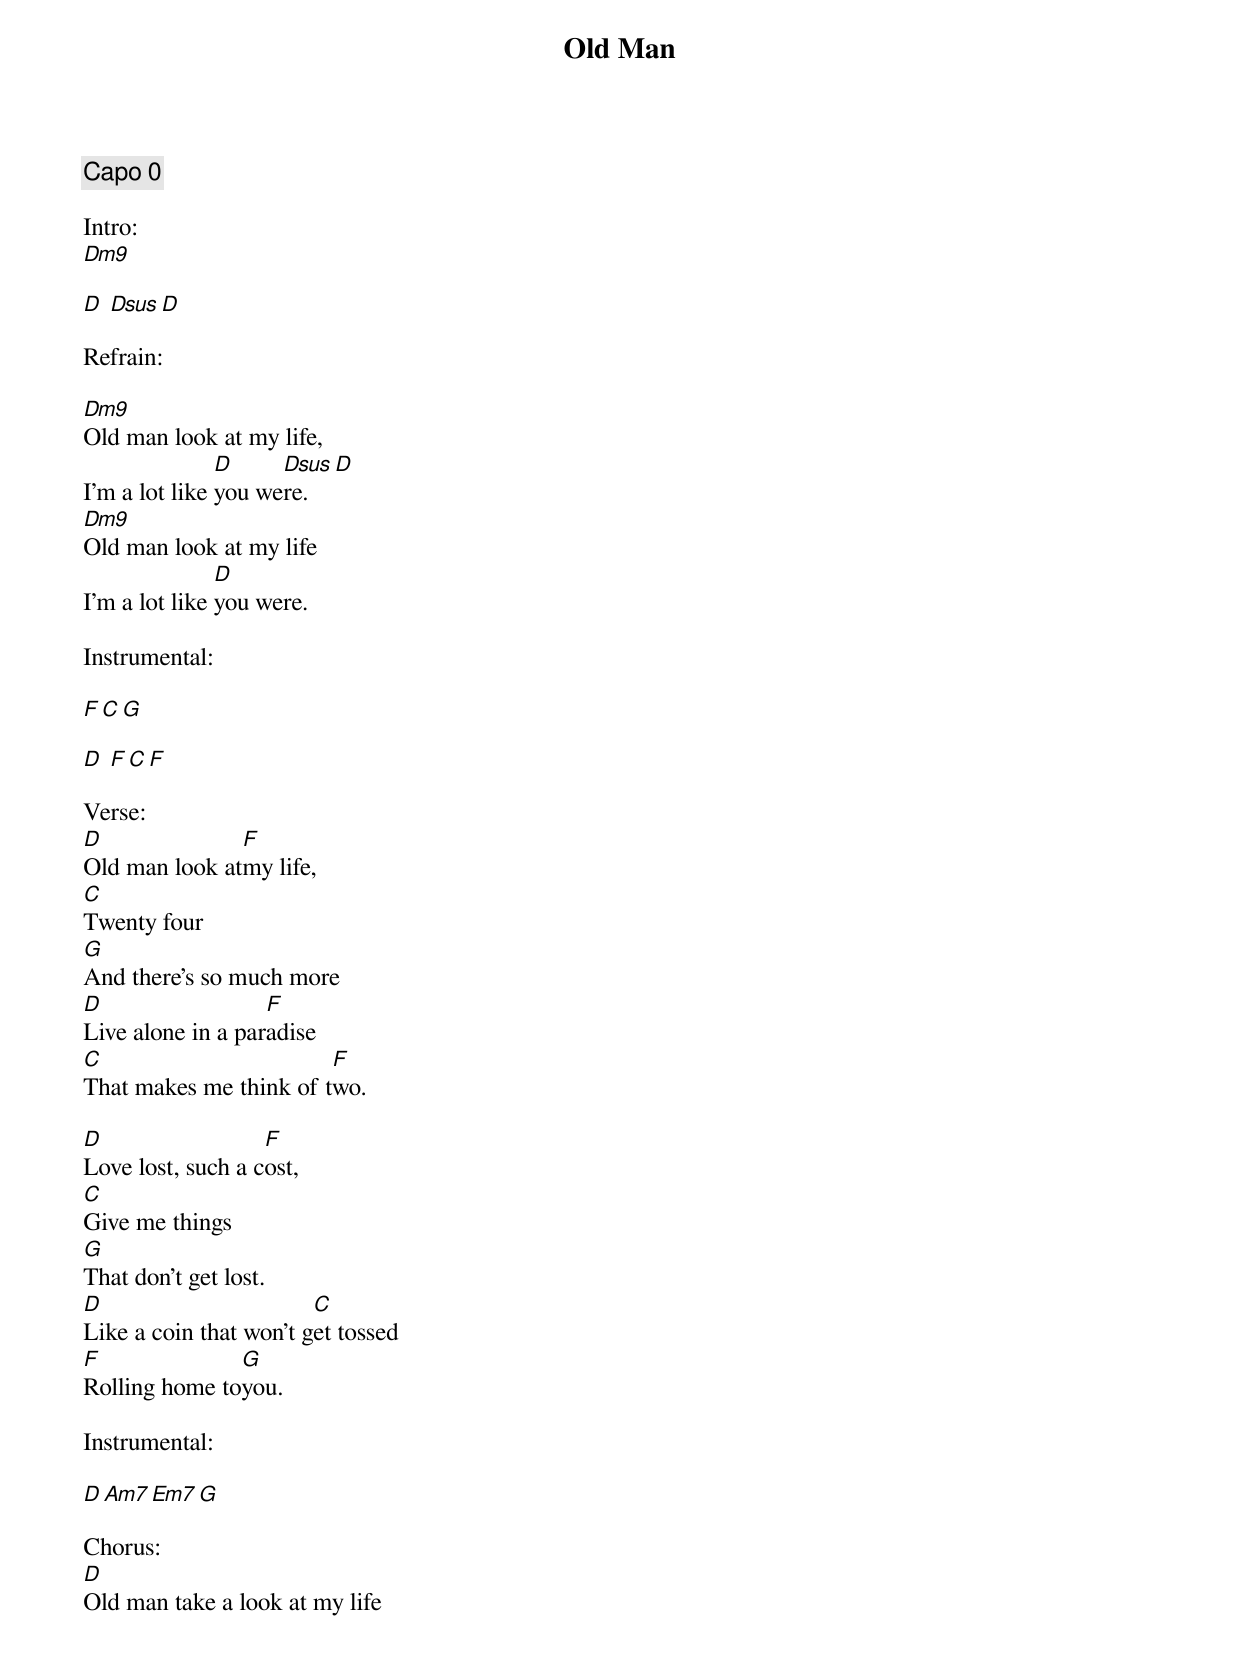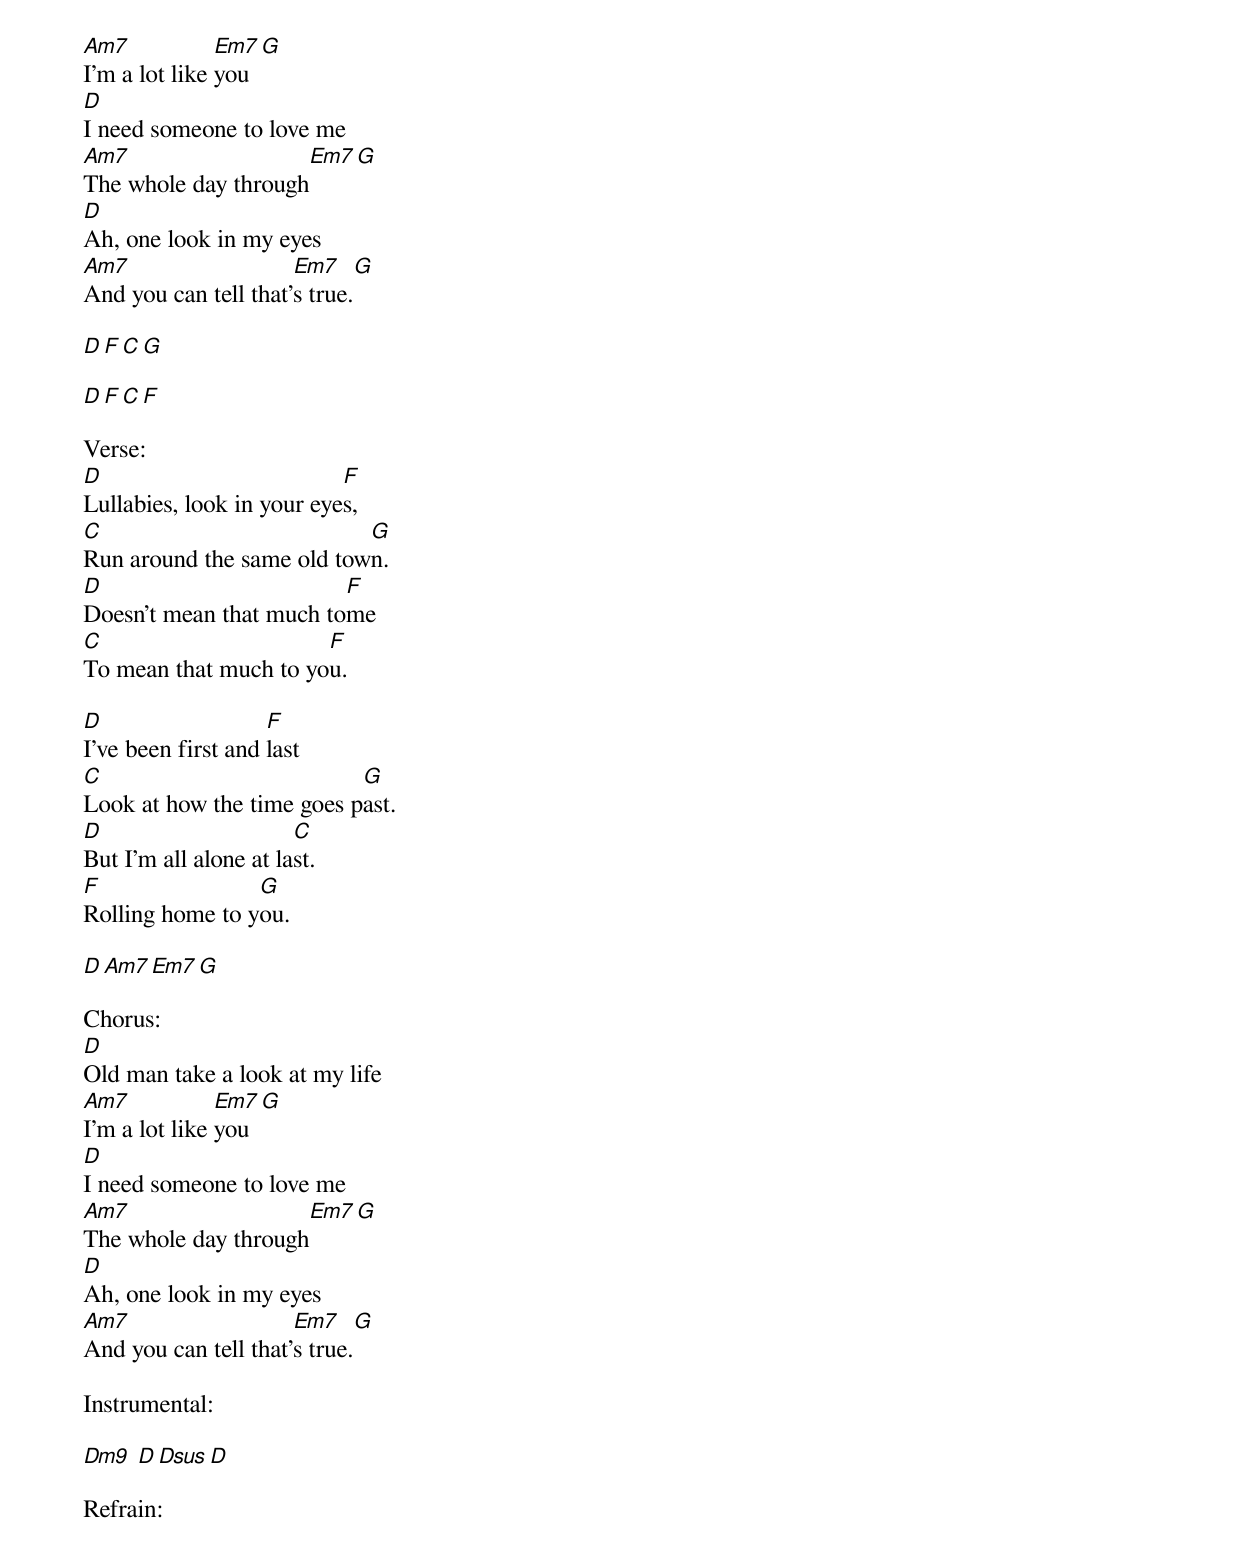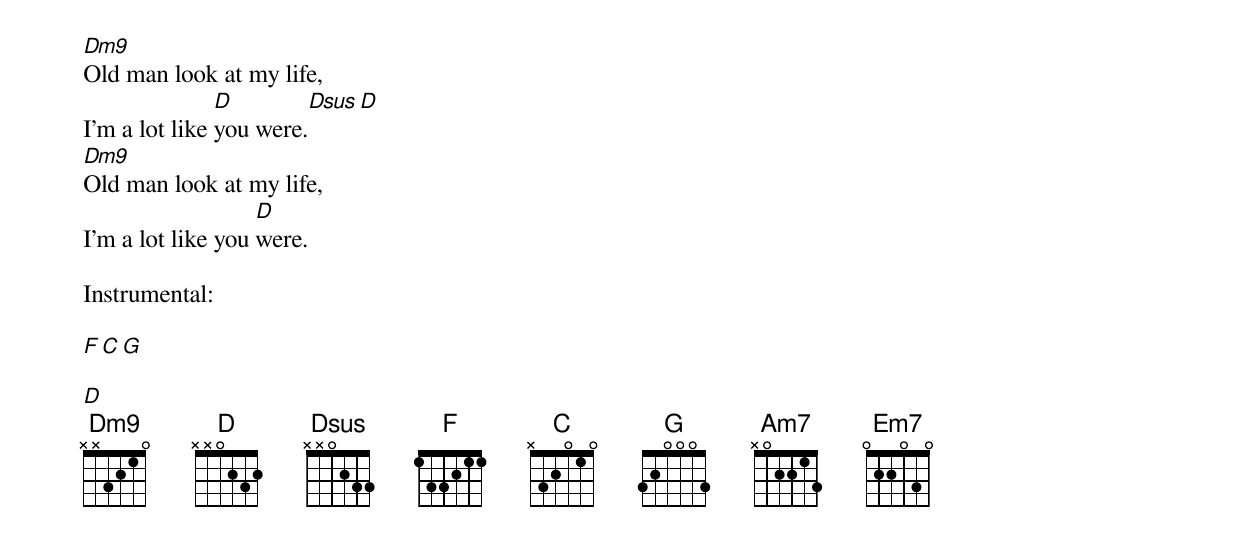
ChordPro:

{title:Old Man}
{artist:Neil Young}
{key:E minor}
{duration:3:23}
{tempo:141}
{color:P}

{comment: Capo 0}

Intro:
[Dm9]

[D] [Dsus][D]

Refrain:

[Dm9]Old man look at my life,
I'm a lot like [D]you we[Dsus]re.[D]
[Dm9]Old man look at my life
I'm a lot like [D]you were.

Instrumental:

[F][C][G]

[D] [F][C][F]

Verse:
[D]Old man look at[F]my life,
[C]Twenty four
[G]And there's so much more
[D]Live alone in a par[F]adise
[C]That makes me think of t[F]wo.

[D]Love lost, such a c[F]ost,
[C]Give me things
[G]That don't get lost.
[D]Like a coin that won't g[C]et tossed
[F]Rolling home to[G]you.

Instrumental:

[D][Am7][Em7][G]

Chorus:
[D]Old man take a look at my life
[Am7]I'm a lot like [Em7]you[G]
[D]I need someone to love me
[Am7]The whole day through[Em7][G]
[D]Ah, one look in my eyes
[Am7]And you can tell that'[Em7]s true.[G]

[D][F][C][G]

[D][F][C][F]

Verse:
[D]Lullabies, look in your eye[F]s,
[C]Run around the same old tow[G]n.
[D]Doesn't mean that much to[F]me
[C]To mean that much to yo[F]u.

[D]I've been first and [F]last
[C]Look at how the time goes p[G]ast.
[D]But I'm all alone at la[C]st.
[F]Rolling home to y[G]ou.

[D][Am7][Em7][G]

Chorus:
[D]Old man take a look at my life
[Am7]I'm a lot like [Em7]you[G]
[D]I need someone to love me
[Am7]The whole day through[Em7][G]
[D]Ah, one look in my eyes
[Am7]And you can tell that'[Em7]s true.[G]

Instrumental:

[Dm9] [D][Dsus][D]

Refrain:

[Dm9]Old man look at my life,
I'm a lot like [D]you were.[Dsus][D]
[Dm9]Old man look at my life,
I'm a lot like you [D]were.

Instrumental:

[F][C][G]

[D]
